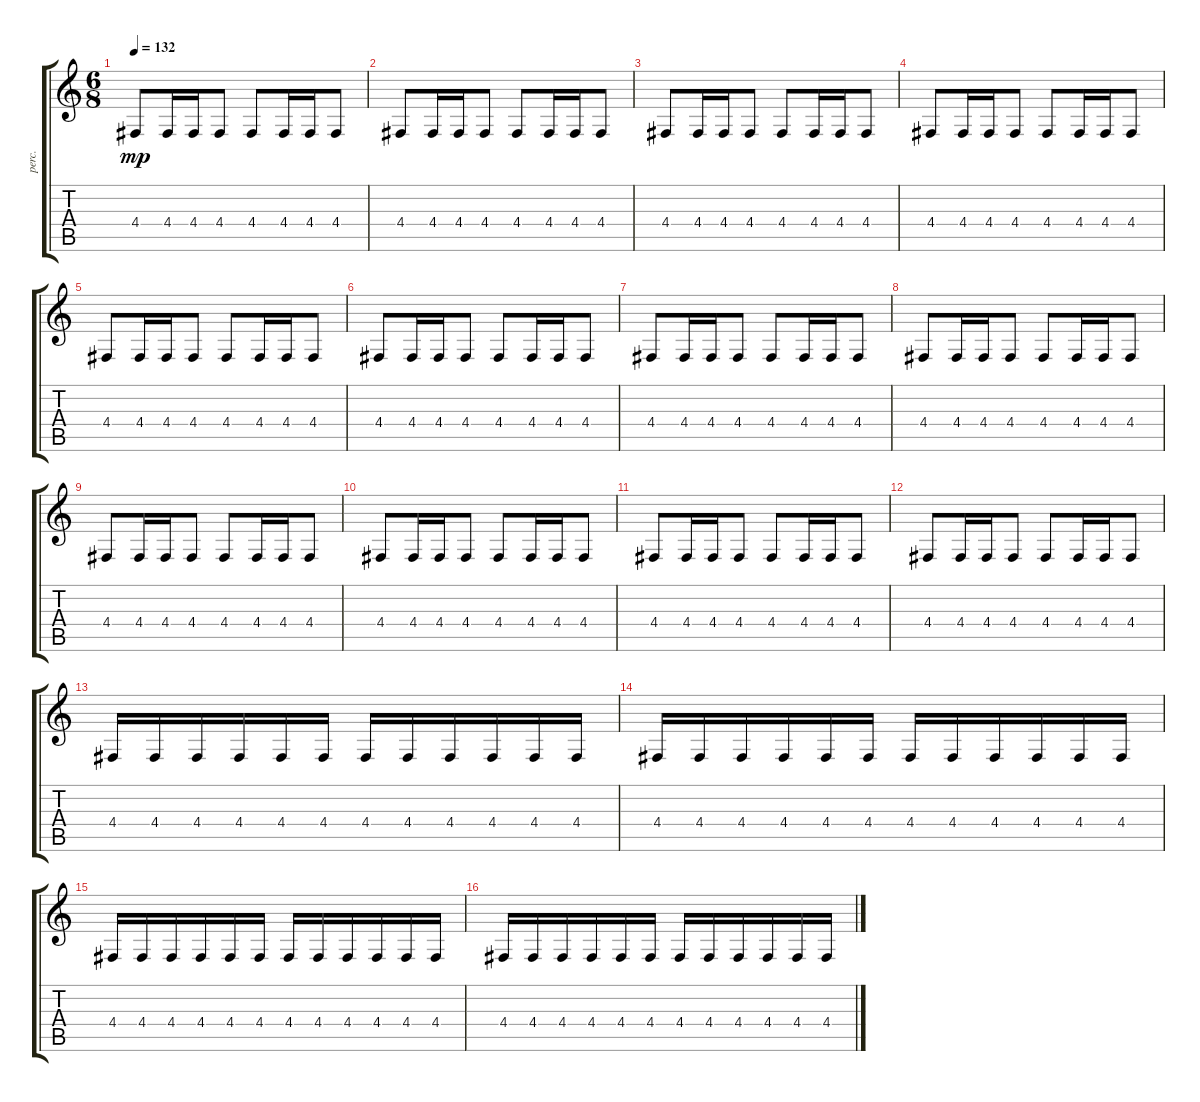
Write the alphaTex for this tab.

\track ("perc." "perc.") {instrument acousticgrandpiano}
\staff {score tabs}
\tuning (E4 B3 G3 D3 A2 E2) {hide}
\ts (6 8)
\tempo 132
\clef g2
\ks c
4.4.8{dy mp} 4.4.16 4.4.16 4.4.8 4.4.8 4.4.16 4.4.16 4.4.8 |
4.4.8 4.4.16 4.4.16 4.4.8 4.4.8 4.4.16 4.4.16 4.4.8 |
4.4.8 4.4.16 4.4.16 4.4.8 4.4.8 4.4.16 4.4.16 4.4.8 |
4.4.8 4.4.16 4.4.16 4.4.8 4.4.8 4.4.16 4.4.16 4.4.8 |
4.4.8 4.4.16 4.4.16 4.4.8 4.4.8 4.4.16 4.4.16 4.4.8 |
4.4.8 4.4.16 4.4.16 4.4.8 4.4.8 4.4.16 4.4.16 4.4.8 |
4.4.8 4.4.16 4.4.16 4.4.8 4.4.8 4.4.16 4.4.16 4.4.8 |
4.4.8 4.4.16 4.4.16 4.4.8 4.4.8 4.4.16 4.4.16 4.4.8 |
4.4.8 4.4.16 4.4.16 4.4.8 4.4.8 4.4.16 4.4.16 4.4.8 |
4.4.8 4.4.16 4.4.16 4.4.8 4.4.8 4.4.16 4.4.16 4.4.8 |
4.4.8 4.4.16 4.4.16 4.4.8 4.4.8 4.4.16 4.4.16 4.4.8 |
4.4.8 4.4.16 4.4.16 4.4.8 4.4.8 4.4.16 4.4.16 4.4.8 |
4.4.16 4.4.16 4.4.16 4.4.16 4.4.16 4.4.16 4.4.16 4.4.16 4.4.16 4.4.16 4.4.16 4.4.16 |
4.4.16 4.4.16 4.4.16 4.4.16 4.4.16 4.4.16 4.4.16 4.4.16 4.4.16 4.4.16 4.4.16 4.4.16 |
4.4.16 4.4.16 4.4.16 4.4.16 4.4.16 4.4.16 4.4.16 4.4.16 4.4.16 4.4.16 4.4.16 4.4.16 |
4.4.16 4.4.16 4.4.16 4.4.16 4.4.16 4.4.16 4.4.16 4.4.16 4.4.16 4.4.16 4.4.16 4.4.16
